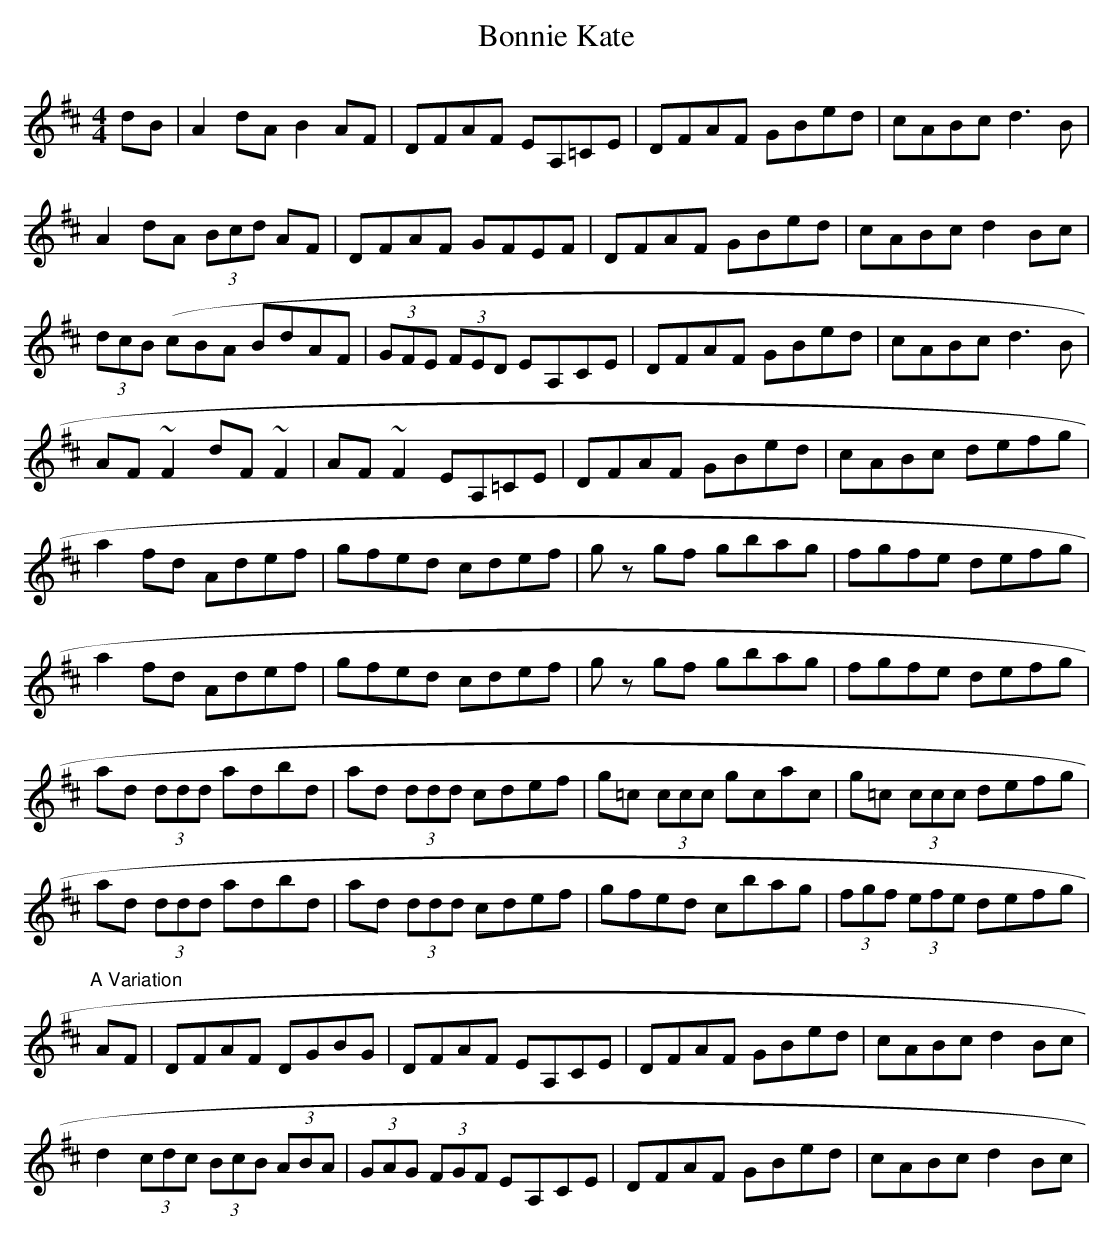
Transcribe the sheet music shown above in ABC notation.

X:1
T:Bonnie Kate
M:4/4
L:1/8
K:D
dB|A2 dA B2 AF|DFAF EA,=CE|DFAF GBed|cABc d3B|
A2 dA (3Bcd AF|DFAF GFEF|DFAF GBed|cABc d2 Bc|
(3dcB (cBA BdAF|(3GFE (3FED EA,CE|DFAF GBed|cABc d3B|
AF ~F2 dF ~F2|AF ~F2 EA,=CE|DFAF GBed|cABc defg|
a2 fd Adef|gfed cdef|g z gf gbag|fgfe defg|
a2 fd Adef|gfed cdef|g z gf gbag|fgfe defg|
ad (3ddd adbd| ad (3ddd cdef|g=c (3ccc gcac|g=c (3ccc defg|
ad (3ddd adbd| ad (3ddd cdef|gfed cbag|(3fgf (3efe defg|
"A Variation"
AF|DFAF DGBG|DFAF EA,CE|DFAF GBed|cABc d2 Bc|
d2 (3cdc (3BcB (3ABA|(3GAG (3FGF EA,CE|DFAF GBed|cABc d2 Bc|
